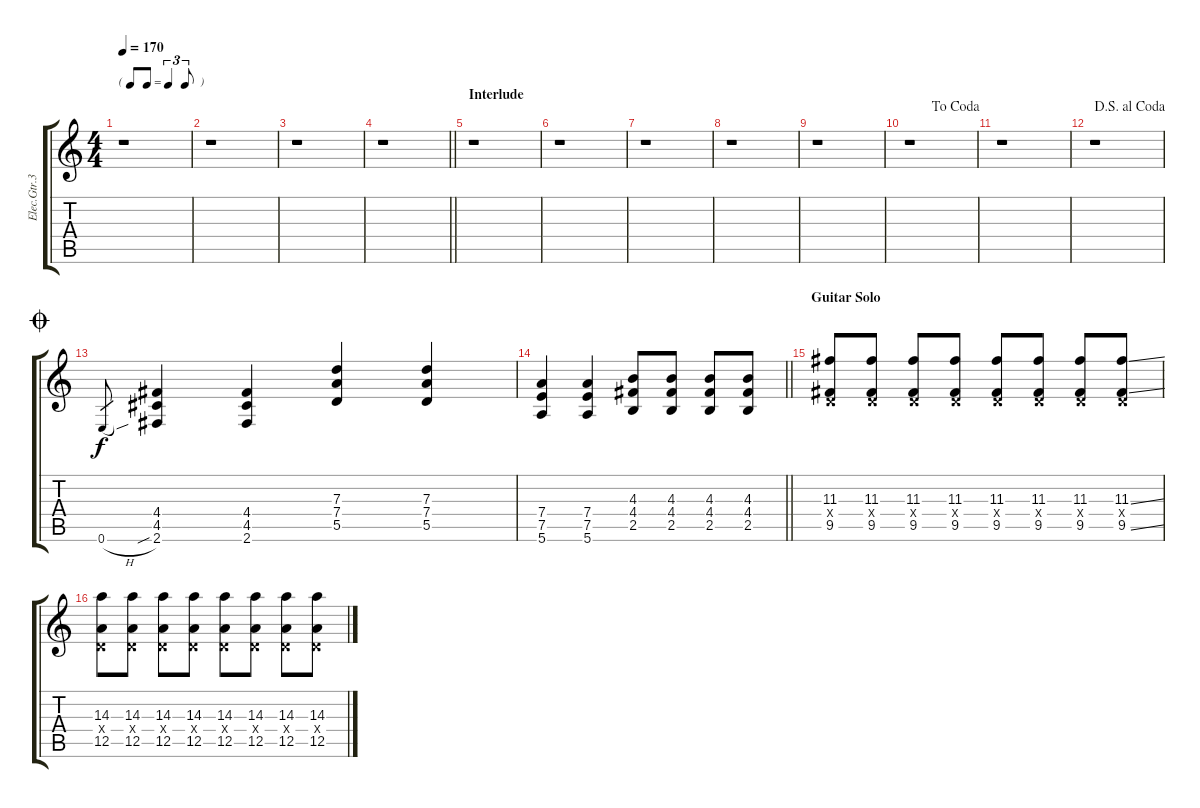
\track ("Elec.Gtr.3 (Solo)" "Elec.Gtr.3") {instrument overdrivenguitar}
\staff {score tabs}
\tuning (E4 B3 G3 D3 A2 E2) {hide}
\ts (4 4)
\tf triplet8th
\tempo 170
\clef g2
\ks c
r.1{dy f} |
r.1 |
r.1 |
\barLineRight lightlight
r.1 |
\section ("" "Interlude")
r.1 |
r.1 |
r.1 |
r.1 |
r.1 |
\jump dacoda
r.1 |
r.1 |
\jump dalsegnoalcoda
r.1 |
\jump coda
0.6{h}.8{gr} (4.4 4.5 2.6{sib}).4 (4.4 4.5 2.6).4 (7.3 7.4 5.5).4 (7.3 7.4 5.5).4 |
\barLineRight lightlight
(7.4 7.5 5.6).4 (7.4 7.5 5.6).4 (4.3 4.4 2.5).8 (4.3 4.4 2.5).8 (4.3 4.4 2.5).8 (4.3 4.4 2.5).8 |
\section ("" "Guitar Solo")
(11.3 0.4{x} 9.5).8 (11.3 0.4{x} 9.5).8 (11.3 0.4{x} 9.5).8 (11.3 0.4{x} 9.5).8 (11.3 0.4{x} 9.5).8 (11.3 0.4{x} 9.5).8 (11.3 0.4{x} 9.5).8 (11.3{ss} 0.4{x} 9.5{ss}).8 |
(14.3 0.4{x} 12.5).8 (14.3 0.4{x} 12.5).8 (14.3 0.4{x} 12.5).8 (14.3 0.4{x} 12.5).8 (14.3 0.4{x} 12.5).8 (14.3 0.4{x} 12.5).8 (14.3 0.4{x} 12.5).8 (14.3 0.4{x} 12.5).8
